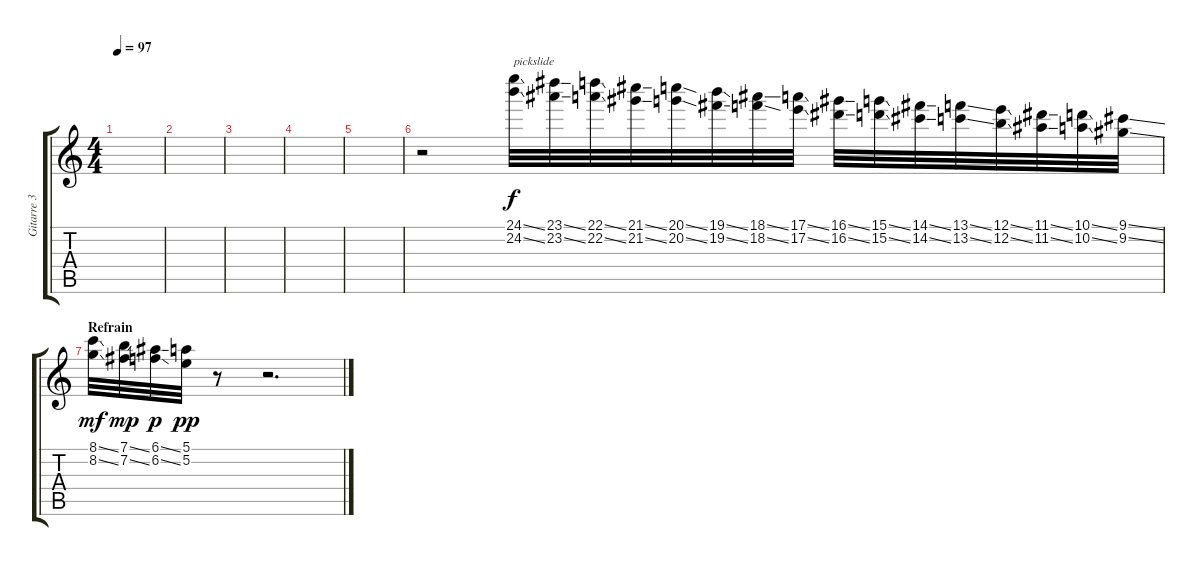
\track ("Gitarre 3 (pickslide)" "Gitarre 3 ") {instrument distortionguitar}
\staff {score tabs}
\tuning (E4 B3 G3 D3 A2 E2) {hide}
\ts (4 4)
\tempo 97
\clef g2
\ks c
|
|
|
|
|
r.2 (24.1{ss} 24.2{ss}).32{txt "pickslide" dy f} (23.1{ss} 23.2{ss}).32 (22.1{ss} 22.2{ss}).32 (21.1{ss} 21.2{ss}).32 (20.1{ss} 20.2{ss}).32 (19.1{ss} 19.2{ss}).32 (18.1{ss} 18.2{ss}).32 (17.1{ss} 17.2{ss}).32 (16.1{ss} 16.2{ss}).32 (15.1{ss} 15.2{ss}).32 (14.1{ss} 14.2{ss}).32 (13.1{ss} 13.2{ss}).32 (12.1{ss} 12.2{ss}).32 (11.1{ss} 11.2{ss}).32 (10.1{ss} 10.2{ss}).32 (9.1{ss} 9.2{ss}).32 |
\section ("" "Refrain")
(8.1{ss} 8.2{ss}).32{dy mf} (7.1{ss} 7.2{ss}).32{dy mp} (6.1{ss} 6.2{ss}).32{dy p} (5.1 5.2).32{dy pp} r.8 r.2{d}
